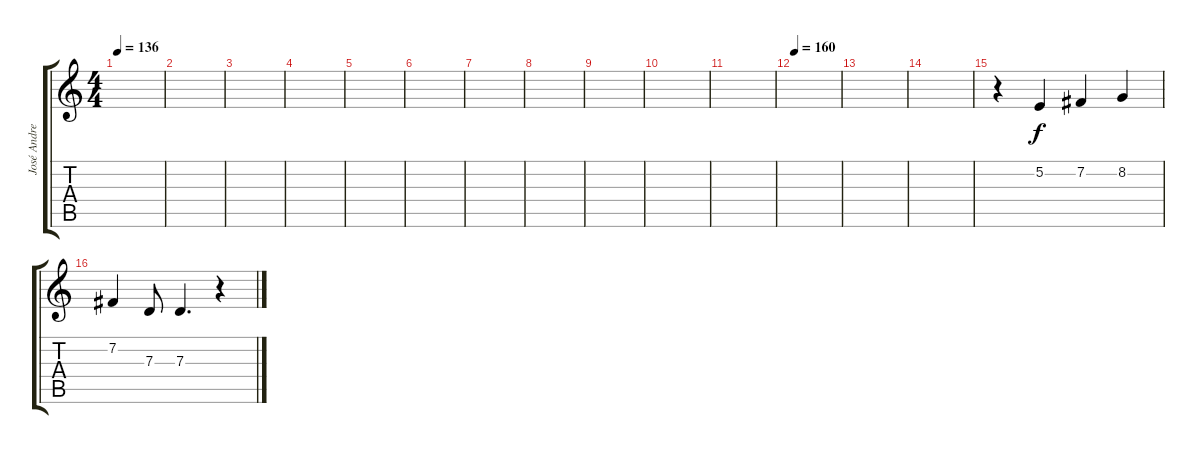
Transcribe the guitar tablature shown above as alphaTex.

\track ("José Andrea" "José Andre") {instrument lead2sawtooth}
\staff {score tabs}
\tuning (E4 B3 G3 D3 A2 E2) {hide}
\ts (4 4)
\tempo 136
\clef g2
\ks c
|
|
|
|
|
|
|
|
|
|
|
\tempo 160
|
|
|
r.4{instrument lead2sawtooth} 5.2.4 7.2.4 8.2.4 |
7.2.4 7.3.8 7.3.4{d} r.4
